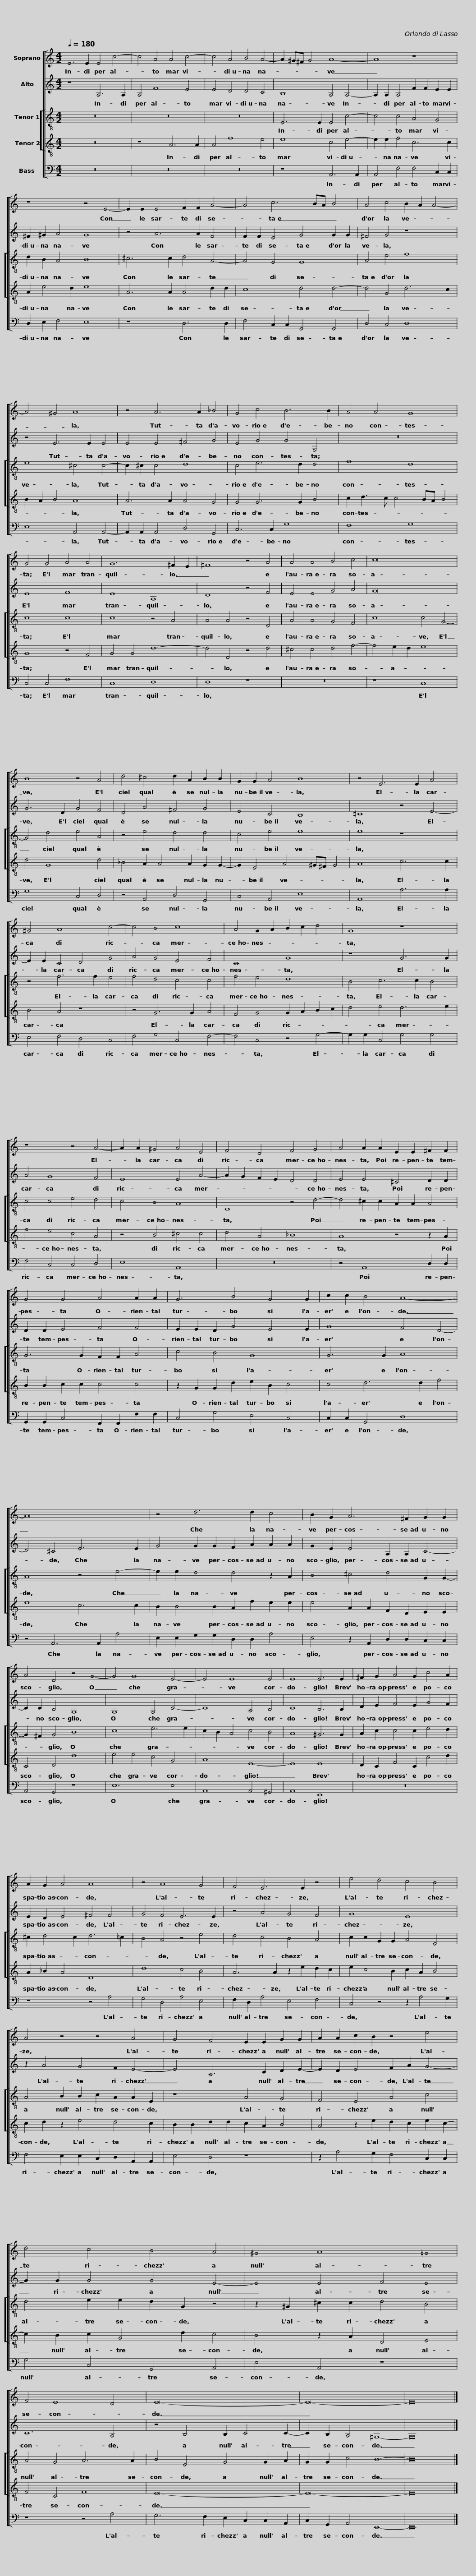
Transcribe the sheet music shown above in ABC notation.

X:1
%%score [ 1 2 [ 3 4 ] 5 ]
L:1/8
Q:1/4=180
M:4/2
I:linebreak $
K:C
V:1 treble
V:2 treble
V:3 treble-8
V:4 treble-8
V:5 bass
V:1
 E6 E2 E4 c4- | c4 A4 A4 c4- | c4 A4 B4 A4- | A2 ^G^F G4 A8- |$ A8 z8 | %5
 z8 z4 E4- | E2 E2 E4 F2 F2 A4- | A4 c6 BA B4 |$ A4 c4 B2 A2 A4- | A4 ^G4 A8 | %10
 z4 A6 A2 _B4 | G4 c4 B6 B2 |$ A4 A4 G8 | G4 G4 A4 A4 | G12 ^F2 E2 | %15
 ^F8 z4 A4 |$ A4 A4 B4 c4 | c16 | B8 z4 A4 | d4 ^c4 d2 A2 B2 B2 |$ %20
 G2 G2 A4 B8 | z4 E6 E2 A4 | ^G4 A8 c4- | c4 B4 c8 |$ A4 G2 A2 B2 c2 d4 | %25
 G8 z8 | z8 z4 A4- | A2 A2 ^G4 A4 E4 |$ F4 D4 F4 G4 | A4 A2 A2 E2 E2 ^F2 F2 | %30
 G4 G4 A4 A2 A2 |$ G6 B4 G4 G2 |$ c2 c2 B4 A8- | A16 | z4 d6 d2 c4 | %35
 B2 G2 A6 ^F2 G2 G2 |$ A4 D4 z4 G4- | G4 G8 E4- | E4 E8 E4 | E8 E6 E2 |$ %40
 ^F2 G2 A4 G2 c4 A2 | A2 G2 A4 A8 | z4 A8 G4 | F4 E6 E2 z4 |$ e4 d4 c4 B4 | %45
 A4 z4 z4 A4 | G4 F4 E2 E2 G2 G2 |$ A2 A2 c2 B2 z4 e4 | d4 c4 B4 A4 | ^G4 A8 =G4 |$ %50
 F4 E8 D4 | E16- | E16- | E16 |] %54
V:2
 z8 A,6 A,2 | A,4 F8 E4 | E4 D4 D4 C4 | B,8 A,4 A,4- |$ A,2 A,2 A,4 F2 F2 E2 E2 | %5
 ^F2 ^G2 A4 G8 | z4 A6 A2 F4 | F2 F2 E4 G4 G2 G2 |$ ^F4 G4 z8 | z4 E6 E2 E4 | %10
 E4 E4 ^F4 G4 | E4 G4 G4 G,4 |$ z16 | E8 F8 | E8 A,8 | %15
 D8 z4 F4 |$ E4 E4 G4 A4 | G16 | G6 D2 G4 F4 | D4 A4 ^F4 G4 |$ %20
 E4 C4 B,8 | ^C8 z4 E4- | E2 E2 C4 D4 G4 | A4 G4 E4 F4 |$ C8 G8 | %25
 z8 G6 G2 | A4 G8 F4 | E8 E4 A4- |$ A2 G2 F2 E2 D4 D4 | E4 E4 ^C4 D2 D2 | %30
 D2 D2 E4 F4 F4 |$ E2 E2 D2 G4 E4 E2 |$ G8 F4 D4- | D4 ^C4 E6 E2 | G4 G2 G2 F2 A2 A2 A2 | %35
 G2 E2 E4 A,2 A,2 C4- |$ C2 C2 B,4 G,8 | G,8 G,4 C4- | C8 A,4 B,4 | C8 B,6 B,2 |$ %40
 D2 E2 F4 E2 G4 F2 | E2 D2 E4 ^F4 F4 | G4 F4 E6 E2 | z4 A4 G4 F4 |$ G8 E8 | %45
 z2 A4 G4 F2 E4- | E4 A,6 C2 D2 E2- |$ E2 D2 E4 F2 A2 G4- | G2 G2 G4 G4 E4- | E4 E4 F4 E4 |$ %50
 C12 A,4 | z4 B,4 B,2 C4 C2- | C2 B,2 A,4 ^G,8- | G,16 |] %54
V:3
 z16 | z16 | z16 | E6 E2 E4 c4- |$ c4 c4 A4 G4 | %5
 d2 B2 A4 B8 | ^c6 c2 d4 A4- | A4 G4 G8 |$ A4 e4 f8 | e8 ^c4 c4- | %10
 c2 ^c2 c4 d8 | c4 e6 d2 d4 |$ f8 d8 | c8 c8 | c8 z4 A4 | %15
 A4 A4 z4 D4 |$ A4 A4 G4 F4 | c8 c4 G4- | G4 d4 e4 A4 | z4 e4 d4 d4 |$ %20
 c4 e4 e8 | e8 z8 | z4 f6 f2 e4 | f4 d4 c4 c4 |$ f4 e4 d8 | %25
 B4 c6 c2 B4 | c4 c4 e4 d4 | c4 B4 A8 |$ D8 z4 d4- | d4 ^c2 c2 A2 A2 A4 | %30
 G6 G2 F2 F2 A4 |$ c4 B4 G8 |$ G6 G2 A8 | A8 z4 e4- | e2 e2 d4 d4 z2 A2 | %35
 B4 ^c4 d4 G2 G2- |$ G2 ^F2 G4 B8 | c8 e6 e2 | c2 B2 A4 c4 B4 | A8 ^G6 G2 |$ %40
 A2 c2 c4 c2 e4 d2 | ^c2 d4 c2 d6 =c2 | B4 A4 z4 e4 | d4 c4 B4 A4 |$ c2 c2 G2 G2 A4 E4 | %45
 A4 B2 B2 c2 A2 A2 E2 | z8 A4 G4 |$ F4 E4 A4 c4 | d4 e2 e2 d2 G2 z4 | z2 ^G2 ^c2 c2 d4 B4 |$ %50
 A4 G4 A6 A2 | B4 E4 G4 G2 A2 | G2 G2 c4 B8- | B16 |] %54
V:4
 z16 | z8 A6 A2 | A4 f8 e4 | e8 c4 e4- |$ e2 e2 f4 c6 c2 | %5
 A2 e4 d2 e8 | A6 A2 A4 d2 d2 | c8 d4 d4- |$ d4 G4 d6 c2 | B2 A2 B4 A8 | %10
 A6 A2 A4 G4 | G4 G6 G2 B4 |$ c2 d3 c c4 BA B4 | G8 z4 F4 | G4 G4 d8- | %15
 d4 D4 z4 d4 |$ ^c4 c4 d4 f4- | f4 e2 d2 e8 | d4 G8 d4 | _B4 A2 A4 A2 G2 G2- |$ %20
 G2 E4 A4 ^G^F G4 | A8 c6 c2 | B4 A4 z8 | z4 G6 G2 A4 |$ F4 G4 G2 A2 B2 c2 | %25
 d4 e4 d6 e2 | f4 e4 c4 A4 | z4 B4 ^c4 c4 |$ d4 A4 _B8 | A8 z4 z2 A2 | %30
 B2 B2 c2 c2 c4 c4 |$ z2 G2 G2 d2 e2 B2 c4 |$ c4 d6 d2 f4 | e8 c6 c2 | B2 B4 B2 A2 f2 e2 e2 | %35
 e4 A2 A2 F2 D2 E2 E2 |$ C4 D4 d8 | e4 e4 c4 G4 | A8 E8- | E8 E8 |$ %40
 D2 C2 F4 C2 c4 d2 | A2 _B2 A4 D8 | d8 c4 B4 | A6 A2 z2 e2 d2 c2 |$ e2 c4 B2 c2 A2 B4 | %45
 c2 d2 z2 e4 d4 c2 | B2 B2 d2 d2 c2 A2 B4 |$ A4 z2 e2 d2 c2 e2 c2- | c2 B2 c2 G4 d2 c4 | B4 z2 A2 D4 E4 |$ %50
 F4 C4 F8 | E16- | E16- | E16 |] %54
V:5
 z16 | z16 | z16 | z8 A,,6 A,,2 |$ A,,4 F,4 F,4 C,2 C,2 | %5
 D,2 E,2 F,4 E,8 | z8 D,6 D,2 | F,4 C,2 C,2 G,,4 G,,4 |$ D,4 C,4 D,8 | E,8 A,,4 A,,4- | %10
 A,,2 A,,2 A,,4 D,4 G,,4 | C,6 C,2 G,8 |$ F,8 G,8 | C,4 C,4 F,8 | C,8 D,8 | %15
 D,8 z8 |$ z16 | z8 C,8 | G,8 C,4 D,4 | z4 A,,4 D,4 G,,4 |$ %20
 C,4 A,,4 E,8 | A,,8 A,6 A,2 | E,4 F,4 D,4 C,4 | F,4 G,4 C,4 F,4- |$ F,4 C,4 z4 G,4- | %25
 G,2 G,2 C,4 G,4 G,4 | F,4 C,4 C,4 D,4 | E,8 A,,8 |$ z16 | z4 A,,8 D,2 D,2 | %30
 G,,2 G,,2 C,4 F,,2 F,,2 F,2 F,2 |$ C,4 G,4 E,4 C,4 |$ C,2 C,2 G,,4 D,8 | z4 A,,6 A,,2 A,4 | E,2 E,2 G,2 G,2 D,2 D,2 A,4 | %35
 E,4 z2 A,,2 D,2 D,2 C,2 C,2 |$ A,,4 G,,4 z8 | E,12 E,4 | A,,8 A,,4 ^G,,4 | A,,8 E,,8 |$ %40
 z16 | z8 z4 A,4 | G,4 D,4 A,4 E,4 | F,2 D,2 A,4 E,4 F,4 |$ C,4 z4 z2 A,4 G,2 | %45
 F,4 E,2 E,2 C,2 D,2 A,,2 A,,2 | E,4 D,4 z8 |$ z2 A,4 G,2 F,4 C,2 C,2 | G,4 C,4 G,,4 A,,4 | E,4 A,,4 z8 |$ %50
 z8 z4 A,4 | G,6 F,2 E,2 C,2 C,2 A,,2 | C,2 G,,2 A,,4 E,,8- | E,,16 |] %54
